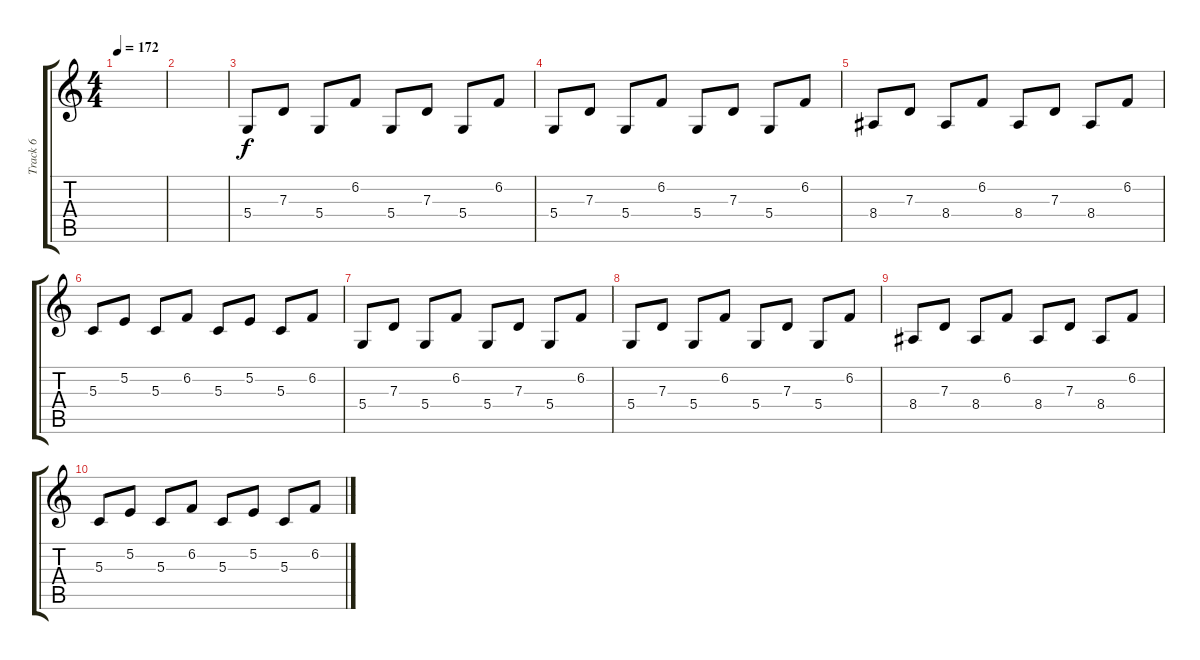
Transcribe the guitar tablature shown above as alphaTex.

\track ("Track 6" "Track 6") {instrument lead2sawtooth}
\staff {score tabs}
\tuning (E4 B3 G3 D3 A2 E2) {hide}
\ts (4 4)
\tempo 172
\clef g2
\ks c
|
|
5.4.8 7.3.8 5.4.8 6.2.8 5.4.8 7.3.8 5.4.8 6.2.8 |
5.4.8 7.3.8 5.4.8 6.2.8 5.4.8 7.3.8 5.4.8 6.2.8 |
8.4.8 7.3.8 8.4.8 6.2.8 8.4.8 7.3.8 8.4.8 6.2.8 |
5.3.8 5.2.8 5.3.8 6.2.8 5.3.8 5.2.8 5.3.8 6.2.8 |
5.4.8 7.3.8 5.4.8 6.2.8 5.4.8 7.3.8 5.4.8 6.2.8 |
5.4.8 7.3.8 5.4.8 6.2.8 5.4.8 7.3.8 5.4.8 6.2.8 |
8.4.8 7.3.8 8.4.8 6.2.8 8.4.8 7.3.8 8.4.8 6.2.8 |
5.3.8 5.2.8 5.3.8 6.2.8 5.3.8 5.2.8 5.3.8 6.2.8
